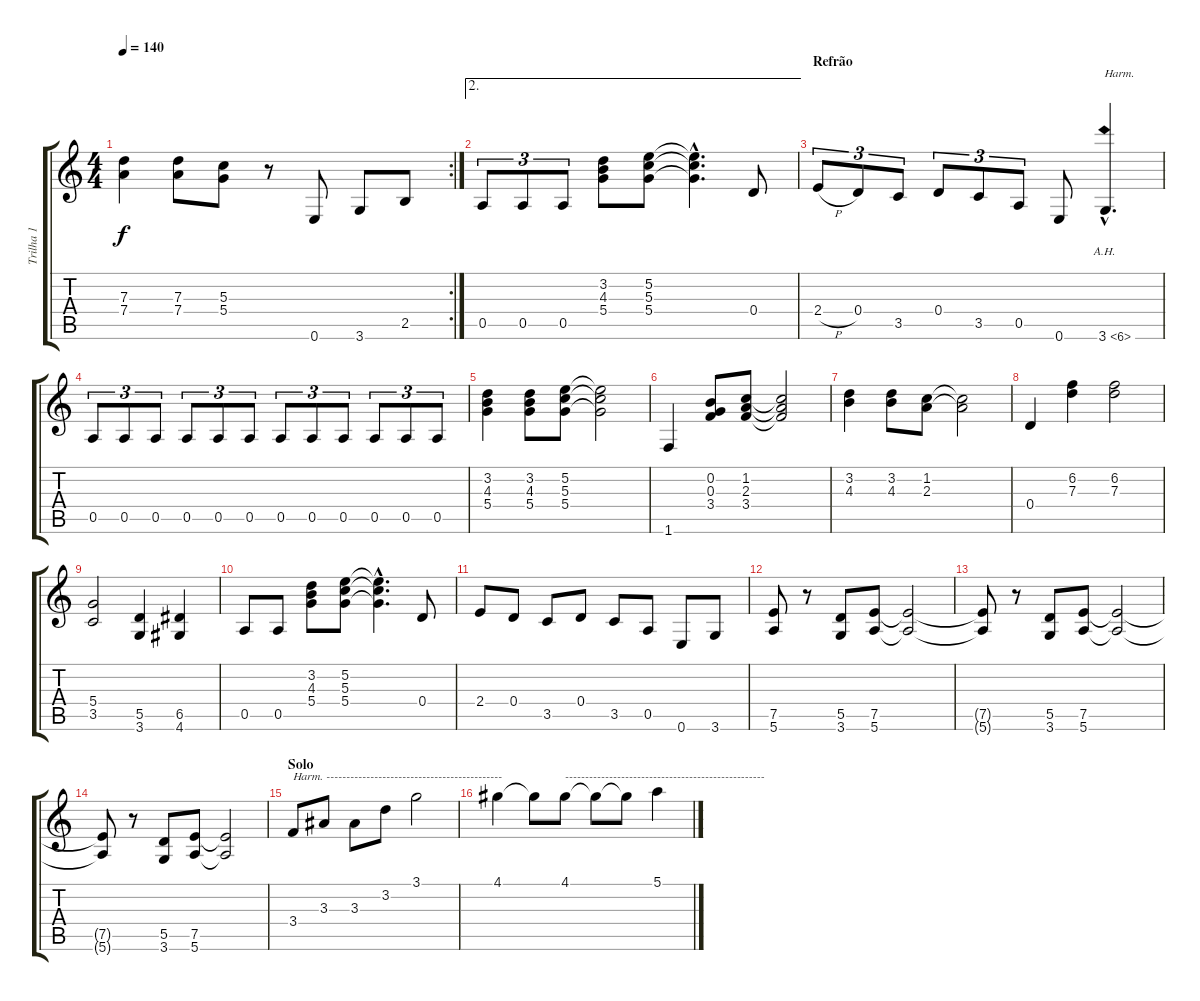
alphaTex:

\track ("Trilha 1" "Trilha 1") {instrument distortionguitar}
\staff {score tabs}
\tuning (E4 B3 G3 D3 A2 E2) {hide}
\rc 2
\ts (4 4)
\tempo 140
\clef g2
\ks c
(7.3 7.4).4{dy f} (7.3 7.4).8 (5.3 5.4).8 r.8 0.6.8 3.6.8 2.5.8 |
\ae 2
0.5.8{tu (3 2)} 0.5.8{tu (3 2)} 0.5.8{tu (3 2)} (3.2 4.3 5.4).8 (5.2 5.3 5.4).8 (5.2{hac t} 5.3{hac t} 5.4{hac t}).4{d} 0.4.8 |
\section ("" "Refrão")
2.4{h}.8{tu (3 2)} 0.4.8{tu (3 2)} 3.5.8{tu (3 2)} 0.4.8{tu (3 2)} 3.5.8{tu (3 2)} 0.5.8{tu (3 2)} 0.6.8 3.6{ah 3 hac}.4{d txt "Harm." instrument guitarharmonics} |
0.5.8{tu (3 2) instrument distortionguitar} 0.5.8{tu (3 2)} 0.5.8{tu (3 2)} 0.5.8{tu (3 2)} 0.5.8{tu (3 2)} 0.5.8{tu (3 2)} 0.5.8{tu (3 2)} 0.5.8{tu (3 2)} 0.5.8{tu (3 2)} 0.5.8{tu (3 2)} 0.5.8{tu (3 2)} 0.5.8{tu (3 2)} |
(3.2 4.3 5.4).4 (3.2 4.3 5.4).8 (5.2 5.3 5.4).8 (5.2{t} 5.3{t} 5.4{t}).2 |
1.6.4 (0.2 0.3 3.4).8 (1.2 2.3 3.4).8 (1.2{t} 2.3{t} 3.4{t}).2 |
(3.2 4.3).4 (3.2 4.3).8 (1.2 2.3).8 (1.2{t} 2.3{t}).2 |
0.4.4 (6.2 7.3).4 (6.2 7.3).2 |
(5.4 3.5).2 (5.5 3.6).4 (6.5 4.6).4 |
0.5.8 0.5.8 (3.2 4.3 5.4).8 (5.2 5.3 5.4).8 (5.2{hac t} 5.3{hac t} 5.4{hac t}).4{d} 0.4.8 |
2.4.8 0.4.8 3.5.8 0.4.8 3.5.8 0.5.8 0.6.8 3.6.8 |
(7.5 5.6).8 r.8 (5.5 3.6).8 (7.5 5.6).8 (7.5{t} 5.6{t}).2 |
(7.5{t} 5.6{t}).8 r.8 (5.5 3.6).8 (7.5 5.6).8 (7.5{t} 5.6{t}).2 |
(7.5{t} 5.6{t}).8 r.8 (5.5 3.6).8 (7.5 5.6).8 (7.5{t} 5.6{t}).2 |
\section ("" "Solo")
3.4.8{txt "Harm. --------------------------------------------" instrument guitarharmonics} 3.3.8 3.3.8 3.2.8 3.1.2 |
4.1.4 4.1{t}.8 4.1.8{txt "--------------------------------------------------"} 4.1{t}.8 4.1{t}.8 5.1.4
